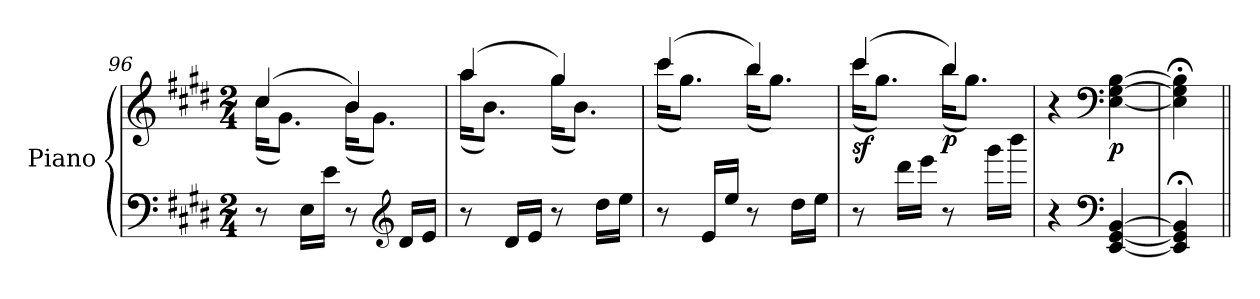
**kern	**kern	**dynam
*part1	*part1	*part1
*staff2	*staff1	*staff1/2
*I"Piano	*	*
*I'Pno.	*	*
!!LO:PB:g=z
*clefF4	*clefG2	*
*k[f#c#g#d#]	*k[f#c#g#d#]	*
*E:	*E:	*
*M2/4	*M2/4	*
=96	=96	=96
*	*^	*
8r	(4cc#/	(16cc#\KL	.
.	.	8.g#\J)	.
16E\LL	.	.	.
16e\JJ	.	.	.
8r	4b/)	(16b\KL	.
.	.	8.g#\J)	.
*clefG2	*	*	*
16d#/LL	.	.	.
16e/JJ	.	.	.
=97	=97	=97	=97
8r	(4aa/	(16aa\KL	.
.	.	8.b\J)	.
16d#/LL	.	.	.
16e/JJ	.	.	.
8r	4gg#/)	(16gg#\KL	.
.	.	8.b\J)	.
16dd#\LL	.	.	.
16ee\JJ	.	.	.
=98	=98	=98	=98
8r	(4ccc#/	(16ccc#\KL	.
.	.	8.gg#\J)	.
16e/LL	.	.	.
16ee/JJ	.	.	.
8r	4bb/)	(16bb\KL	.
.	.	8.gg#\J)	.
16dd#\LL	.	.	.
16ee\JJ	.	.	.
=99	=99	=99	=99
!	!	!	!LO:DY:b
8r	(4ccc#/	(16ccc#\KL	sf
.	.	8.gg#\J)	.
16ddd#\LL	.	.	.
16eee\JJ	.	.	.
!	!	!	!LO:DY:b
8r	4bb/)	(16bb\KL	p
.	.	8.gg#\J)	.
16ggg#\LL	.	.	.
16bbb\JJ	.	.	.
*	*v	*v	*
=100	=100	=100
*	*MM72	*
4r	4r	.
*clefF4	*clefF4	*
!	!	!LO:DY:b
[4EE/ [4GG#/ [4BB/	[4E\ [4G#\ [4B\	p
!!LO:PB:g=z
=101	=101	=101
*	*MM72	*
4EE/];< 4GG#/];< 4BB/];<	4E\];< 4G#\];< 4B\];<	.
=||	=||	=||
*-	*-	*-
